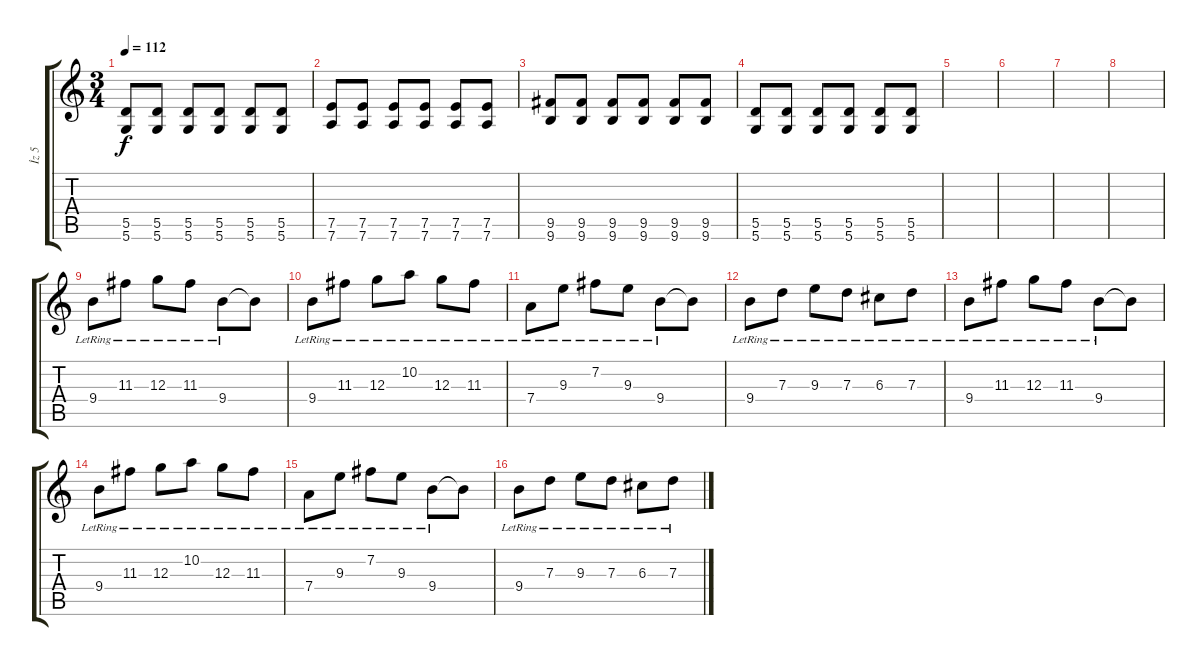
\track ("İz 5" "İz 5") {instrument distortionguitar}
\staff {score tabs}
\tuning (E4 B3 G3 D3 A2 D2) {hide}
\ts (3 4)
\tempo 112
\clef g2
\ks c
(5.5 5.6).8{dy f} (5.5 5.6).8 (5.5 5.6).8 (5.5 5.6).8 (5.5 5.6).8 (5.5 5.6).8 |
(7.5 7.6).8 (7.5 7.6).8 (7.5 7.6).8 (7.5 7.6).8 (7.5 7.6).8 (7.5 7.6).8 |
(9.5 9.6).8 (9.5 9.6).8 (9.5 9.6).8 (9.5 9.6).8 (9.5 9.6).8 (9.5 9.6).8 |
(5.5 5.6).8 (5.5 5.6).8 (5.5 5.6).8 (5.5 5.6).8 (5.5 5.6).8 (5.5 5.6).8 |
|
|
|
|
9.4{lr}.8{volume 10 instrument distortionguitar} 11.3{lr}.8 12.3{lr}.8 11.3{lr}.8 9.4{lr}.8 9.4{t}.8 |
9.4{lr}.8 11.3{lr}.8 12.3{lr}.8 10.2{lr}.8 12.3{lr}.8 11.3{lr}.8 |
7.4{lr}.8 9.3{lr}.8 7.2{lr}.8 9.3{lr}.8 9.4{lr}.8 9.4{t}.8 |
9.4{lr}.8 7.3{lr}.8 9.3{lr}.8 7.3{lr}.8 6.3{lr}.8 7.3{lr}.8 |
9.4{lr}.8{volume 10 instrument distortionguitar} 11.3{lr}.8 12.3{lr}.8 11.3{lr}.8 9.4{lr}.8 9.4{t}.8 |
9.4{lr}.8 11.3{lr}.8 12.3{lr}.8 10.2{lr}.8 12.3{lr}.8 11.3{lr}.8 |
7.4{lr}.8 9.3{lr}.8 7.2{lr}.8 9.3{lr}.8 9.4{lr}.8 9.4{t}.8 |
9.4{lr}.8 7.3{lr}.8 9.3{lr}.8 7.3{lr}.8 6.3{lr}.8 7.3{lr}.8
